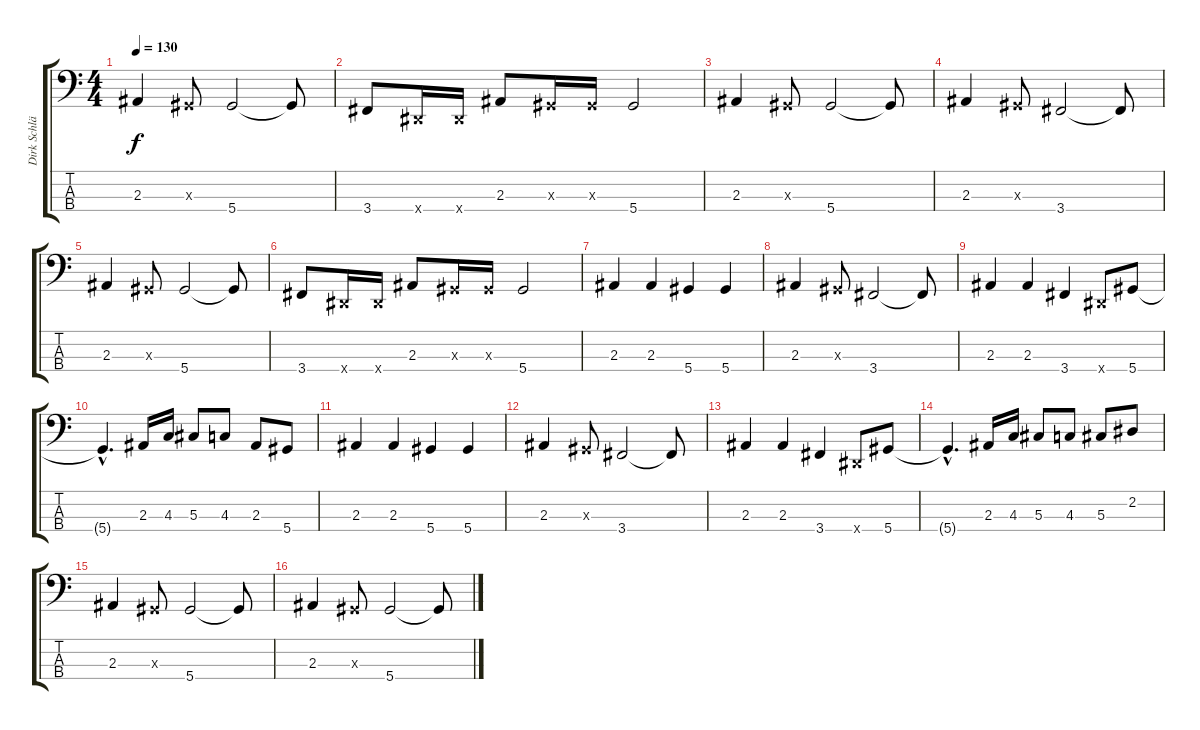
\track ("Dirk Schlächter" "Dirk Schlä") {instrument electricbasspick}
\staff {score tabs}
\tuning (Gb2 Db2 Ab1 Eb1) {hide}
\ts (4 4)
\tempo 130
\clef f4
\ks c
2.3.4{dy f} 0.3{x}.8 5.4.2 5.4{t}.8 |
3.4.8 0.4{x}.16 0.4{x}.16 2.3.8 0.3{x}.16 0.3{x}.16 5.4.2 |
2.3.4 0.3{x}.8 5.4.2 5.4{t}.8 |
2.3.4 0.3{x}.8 3.4.2 3.4{t}.8 |
2.3.4 0.3{x}.8 5.4.2 5.4{t}.8 |
3.4.8 0.4{x}.16 0.4{x}.16 2.3.8 0.3{x}.16 0.3{x}.16 5.4.2 |
2.3.4 2.3.4 5.4.4 5.4.4 |
2.3.4 0.3{x}.8 3.4.2 3.4{t}.8 |
2.3.4 2.3.4 3.4.4 0.4{x}.8 5.4.8 |
5.4{hac t}.4{d} 2.3.16 4.3.16 5.3.8 4.3.8 2.3.8 5.4.8 |
2.3.4 2.3.4 5.4.4 5.4.4 |
2.3.4 0.3{x}.8 3.4.2 3.4{t}.8 |
2.3.4 2.3.4 3.4.4 0.4{x}.8 5.4.8 |
5.4{hac t}.4{d} 2.3.16 4.3.16 5.3.8 4.3.8 5.3.8 2.2.8 |
2.3.4 0.3{x}.8 5.4.2 5.4{t}.8 |
2.3.4 0.3{x}.8 5.4.2 5.4{t}.8
